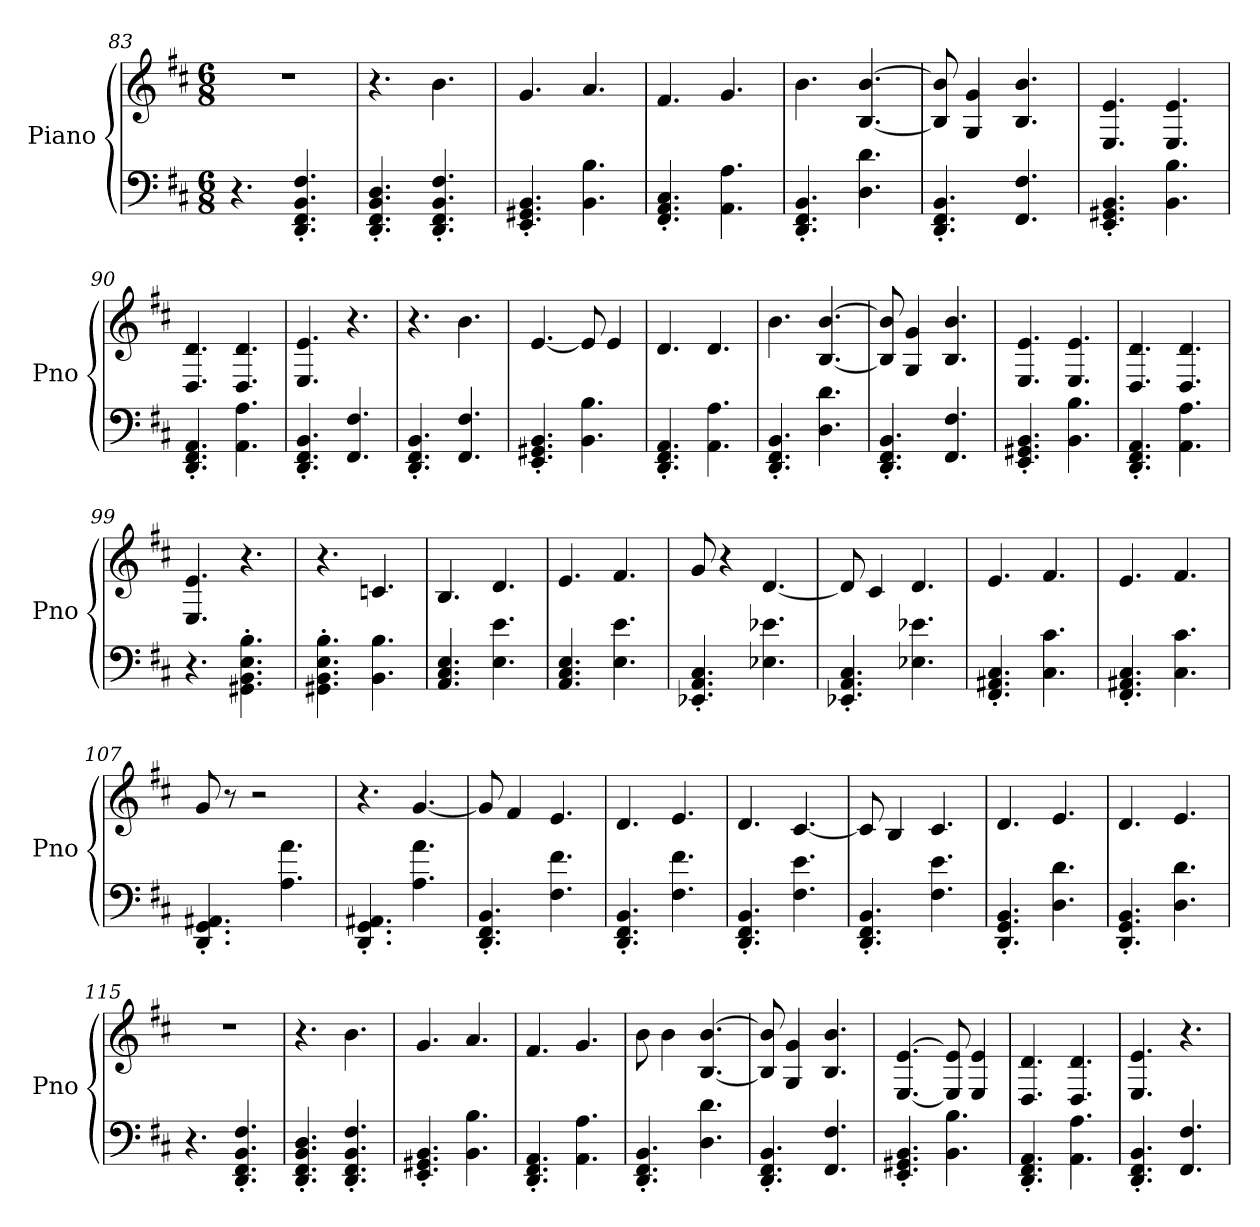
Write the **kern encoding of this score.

**kern	**kern
*part1	*part1
*staff2	*staff1
*I"Piano	*
*I'Pno	*
*clefF4	*clefG2
*k[f#c#]	*k[f#c#]
*M6/8	*M6/8
=83	=83
4.r	2.r
4.DD/' 4.FF#/' 4.BB/' 4.F#/'	.
=84	=84
4.DD/' 4.FF#/' 4.BB/' 4.D/'	4.r
4.DD/' 4.FF#/' 4.BB/' 4.F#/'	4.b\
=85	=85
4.EE/' 4.GG#X/' 4.BB/'	4.g/
4.BB\ 4.B\	4.a/
=86	=86
4.FF#/' 4.AA/' 4.C#/'	4.f#/
4.AA\ 4.A\	4.g/
!!LO:LB:g=z
=87	=87
4.DD/' 4.FF#/' 4.BB/'	4.b\
4.D\ 4.d\	[4.B/ [4.b/
=88	=88
4.DD/' 4.FF#/' 4.BB/'	8B/] 8b/]
.	4G/ 4g/
4.FF#/ 4.F#/	4.B/ 4.b/
=89	=89
4.EE/' 4.GG#X/' 4.BB/'	4.E/ 4.e/
4.BB\ 4.B\	4.E/ 4.e/
=90	=90
4.DD/' 4.FF#/' 4.AA/'	4.D/ 4.d/
4.AA\ 4.A\	4.D/ 4.d/
=91	=91
4.DD/' 4.FF#/' 4.BB/'	4.E/ 4.e/
4.FF#/ 4.F#/	4.r
=92	=92
4.DD/' 4.FF#/' 4.BB/'	4.r
4.FF#/ 4.F#/	4.b\
=93	=93
4.EE/' 4.GG#X/' 4.BB/'	[4.e/
4.BB\ 4.B\	8e/]
.	4e/
=94	=94
4.DD/' 4.FF#/' 4.AA/'	4.d/
4.AA\ 4.A\	4.d/
=95	=95
4.DD/' 4.FF#/' 4.BB/'	4.b\
4.D\ 4.d\	[4.B/ [4.b/
!!LO:LB:g=z
=96	=96
4.DD/' 4.FF#/' 4.BB/'	8B/] 8b/]
.	4G/ 4g/
4.FF#/ 4.F#/	4.B/ 4.b/
=97	=97
4.EE/' 4.GG#X/' 4.BB/'	4.E/ 4.e/
4.BB\ 4.B\	4.E/ 4.e/
=98	=98
4.DD/' 4.FF#/' 4.AA/'	4.D/ 4.d/
4.AA\ 4.A\	4.D/ 4.d/
=99	=99
4.r	4.E/ 4.e/
4.GG#X\' 4.BB\' 4.E\' 4.B\'	4.r
=100	=100
4.GG#X\' 4.BB\' 4.E\' 4.B\'	4.r
4.BB\ 4.B\	4.cn/
=101	=101
4.AA/ 4.C#/ 4.E/	4.B/
4.E\ 4.e\	4.d/
=102	=102
4.AA/ 4.C#/ 4.E/	4.e/
4.E\ 4.e\	4.f#/
=103	=103
4.EE-X/' 4.AA/' 4.C#/'	8g/
.	4r
4.E-X\ 4.e-X\	[4.d/
=104	=104
4.EE-X/' 4.AA/' 4.C#/'	8d/]
.	4c#/
4.E-X\ 4.e-X\	4.d/
!!LO:LB:g=z
=105	=105
4.FF#/' 4.AA#X/' 4.C#/'	4.e/
4.C#\ 4.c#\	4.f#/
=106	=106
4.FF#/' 4.AA#X/' 4.C#/'	4.e/
4.C#\ 4.c#\	4.f#/
=107	=107
4.DD/' 4.GG/' 4.AA#X/'	8g/
.	8r
.	2r
4.A\ 4.a\	.
=108	=108
4.DD/' 4.GG/' 4.AA#X/'	4.r
4.A\ 4.a\	[4.g/
=109	=109
4.DD/' 4.FF#/' 4.BB/'	8g/]
.	4f#/
4.F#\ 4.f#\	4.e/
=110	=110
4.DD/' 4.FF#/' 4.BB/'	4.d/
4.F#\ 4.f#\	4.e/
=111	=111
4.DD/' 4.FF#/' 4.BB/'	4.d/
4.F#\ 4.e\	[4.c#/
=112	=112
4.DD/' 4.FF#/' 4.BB/'	8c#/]
.	4B/
4.F#\ 4.e\	4.c#/
=113	=113
4.DD/' 4.GG/' 4.BB/'	4.d/
4.D\ 4.d\	4.e/
!!LO:LB:g=z
=114	=114
4.DD/' 4.GG/' 4.BB/'	4.d/
4.D\ 4.d\	4.e/
=115	=115
4.r	2.r
4.DD/' 4.FF#/' 4.BB/' 4.F#/'	.
=116	=116
4.DD/' 4.FF#/' 4.BB/' 4.D/'	4.r
4.DD/' 4.FF#/' 4.BB/' 4.F#/'	4.b\
=117	=117
4.EE/' 4.GG#X/' 4.BB/'	4.g/
4.BB\ 4.B\	4.a/
=118	=118
4.DD/' 4.FF#/' 4.AA/'	4.f#/
4.AA\ 4.A\	4.g/
=119	=119
4.DD/' 4.FF#/' 4.BB/'	8b\
.	4b\
4.D\ 4.d\	[4.B/ [4.b/
=120	=120
4.DD/' 4.FF#/' 4.BB/'	8B/] 8b/]
.	4G/ 4g/
4.FF#/ 4.F#/	4.B/ 4.b/
=121	=121
4.EE/' 4.GG#X/' 4.BB/'	[4.E/ [4.e/
4.BB\ 4.B\	8E/] 8e/]
.	4E/ 4e/
=122	=122
4.DD/' 4.FF#/' 4.AA/'	4.D/ 4.d/
4.AA\ 4.A\	4.D/ 4.d/
!!LO:LB:g=z
=123	=123
4.DD/' 4.FF#/' 4.BB/'	4.E/ 4.e/
4.FF#/ 4.F#/	4.r
=	=
*-	*-
